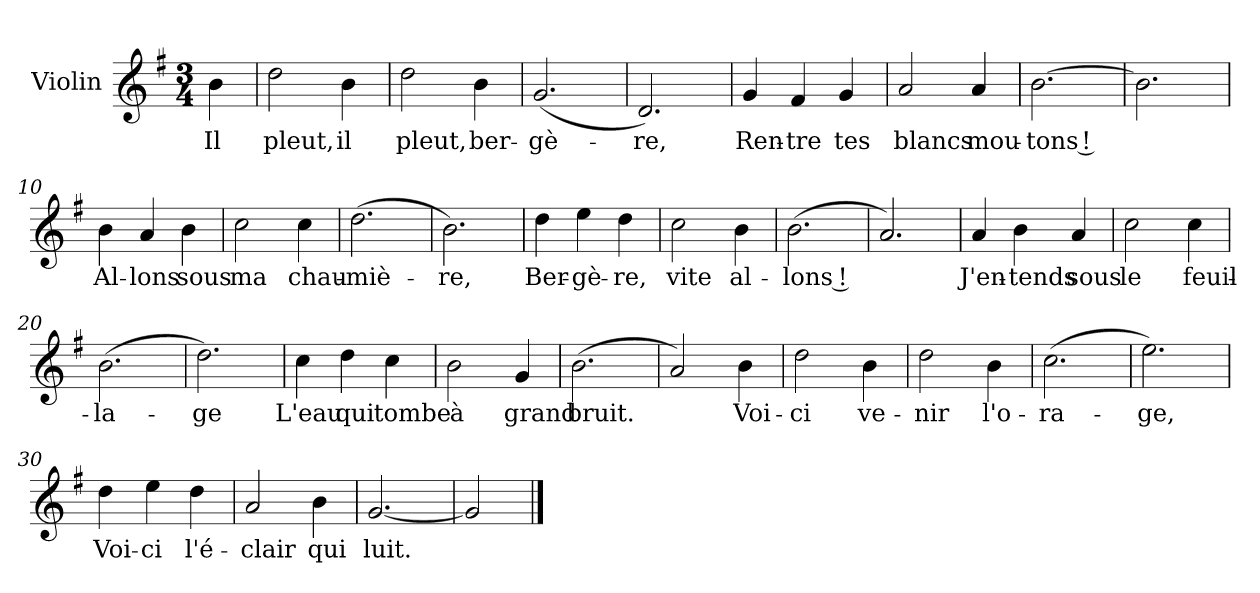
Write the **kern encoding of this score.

**kern	**text
*part1	*part1
*staff1	*staff1
*I"Violin	*
*I'Vln	*
*clefG2	*
*k[f#]	*
*G:	*
*M3/4	*
=1	=1
4b\	Il
=2	=2
2dd\	pleut,
4b\	il
=3	=3
2dd\	pleut,
4b\	ber-
=4	=4
(2.g/	-gè-
=5	=5
2.d/)	re,
!!LO:LB:g=z
=6	=6
4g/	Ren-
4f#/	-tre
4g/	tes
=7	=7
2a/	blancs
4a/	mou-
=8	=8
[2.b\	-tons !
=9	=9
2.b\]	.
!!LO:LB:g=z
=10	=10
4b\	Al-
4a/	-lons
4b\	sous
=11	=11
2cc\	ma
4cc\	chau-
=12	=12
(2.dd\	-miè-
=13	=13
2.b\)	-re,
!!LO:LB:g=z
=14	=14
4dd\	Ber-
4ee\	-gè-
4dd\	re,
=15	=15
2cc\	vite
4b\	al-
=16	=16
(2.b\	-lons !
=17	=17
2.a/)	.
!!LO:LB:g=z
=18	=18
4a/	J'en-
4b\	-tends
4a/	sous
=19	=19
2cc\	le
4cc\	feuil-
=20	=20
(2.b\	-la-
=21	=21
2.dd\)	-ge
!!LO:LB:g=z
=22	=22
4cc\	L'eau
4dd\	qui
4cc\	tombe
=23	=23
2b\	à
4g/	grand
=24	=24
(2.b\	bruit.
=25	=25
2a/)	.
4b\	Voi-
!!LO:LB:g=z
=26	=26
2dd\	-ci
4b\	ve-
=27	=27
2dd\	-nir
4b\	l'o-
=28	=28
(2.cc\	-ra-
=29	=29
2.ee\)	-ge,
!!LO:LB:g=z
=30	=30
4dd\	Voi-
4ee\	-ci
4dd\	l'é-
=31	=31
2a/	-clair
4b\	qui
=32	=32
[2.g/	luit.
=33	=33
2g/]	.
==	==
*-	*-
